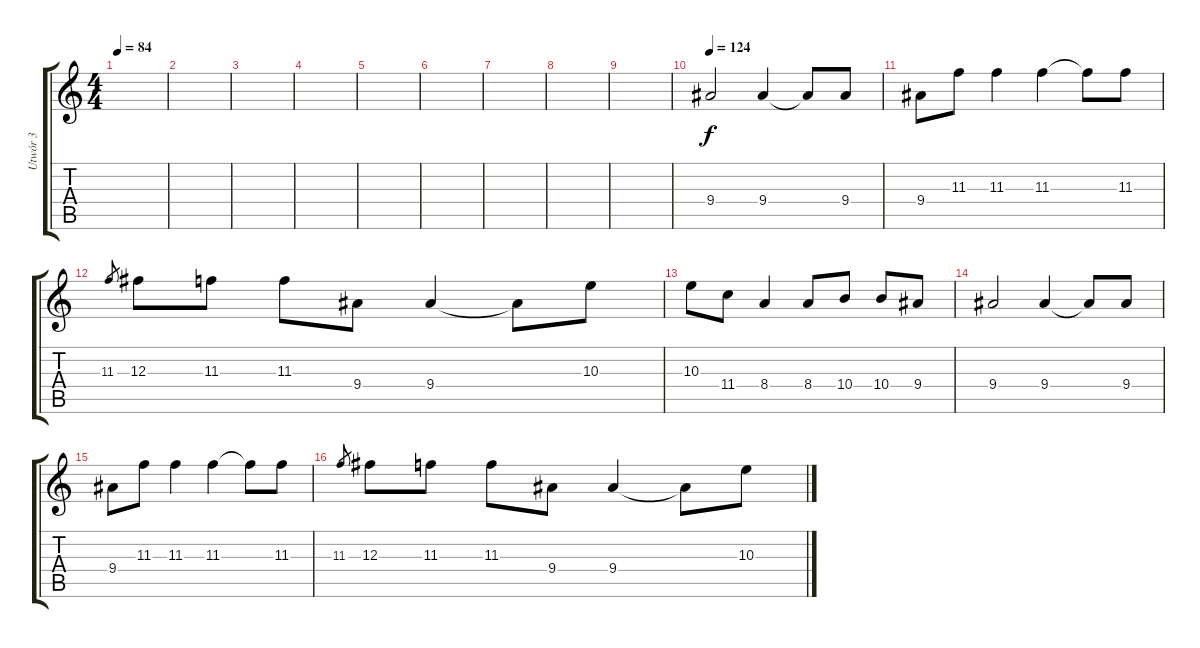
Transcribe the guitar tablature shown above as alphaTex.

\track ("Utwór 3" "Utwór 3") {instrument distortionguitar}
\staff {score tabs}
\tuning (Eb4 Bb3 Gb3 Db3 Ab2 Eb2) {hide}
\ts (4 4)
\tempo 84
\clef g2
\ks c
|
|
|
|
|
|
|
|
|
\tempo 124
9.4.2 9.4.4 9.4{t}.8 9.4.8 |
9.4.8 11.3.8 11.3.4 11.3.4 11.3{t}.8 11.3.8 |
11.3.8{gr} 12.3.8 11.3.8 11.3.8 9.4.8 9.4.4 9.4{t}.8 10.3.8 |
10.3.8 11.4.8 8.4.4 8.4.8 10.4.8 10.4.8 9.4.8 |
9.4.2 9.4.4 9.4{t}.8 9.4.8 |
9.4.8 11.3.8 11.3.4 11.3.4 11.3{t}.8 11.3.8 |
11.3.8{gr} 12.3.8 11.3.8 11.3.8 9.4.8 9.4.4 9.4{t}.8 10.3.8
